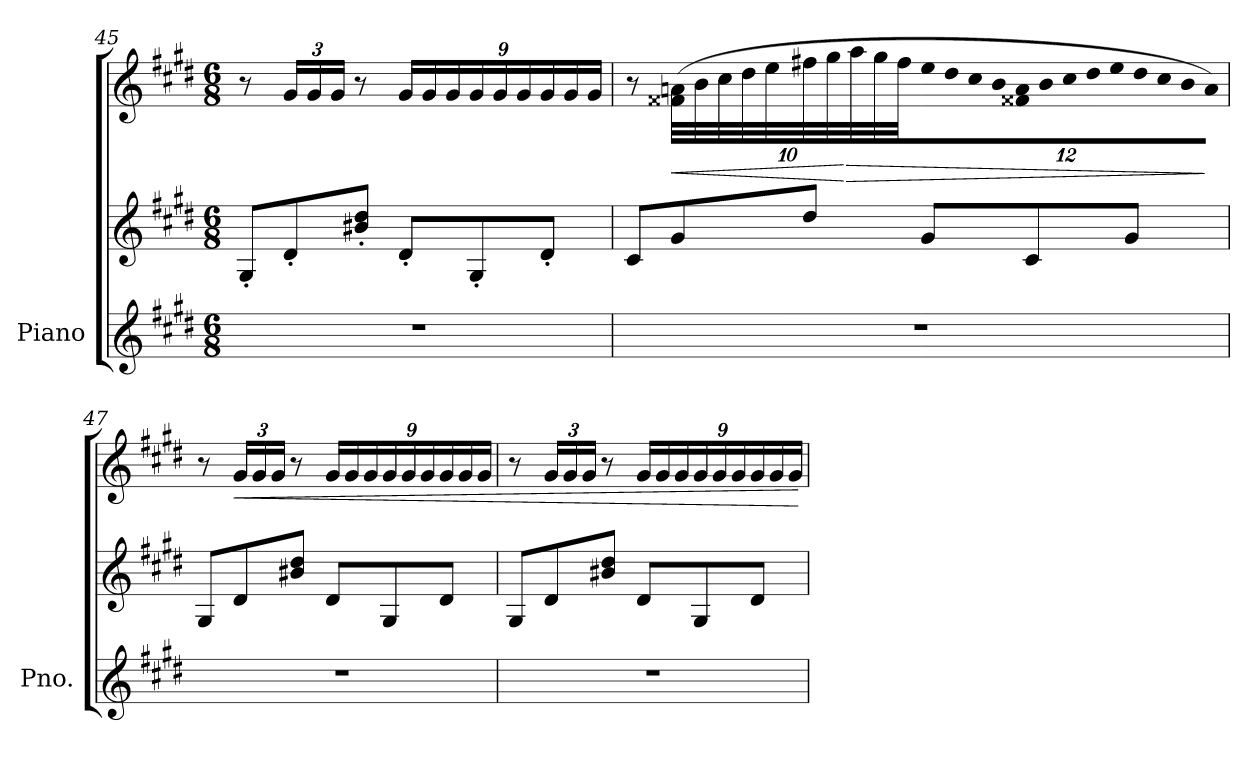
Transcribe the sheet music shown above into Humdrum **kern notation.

**kern	**kern	**kern	**dynam
*part1	*part1	*part1	*part1
*staff3	*staff2	*staff1	*staff1/2/3
*I"Piano	*	*	*
*I'Pno.	*	*	*
*clefG2	*clefG2	*clefG2	*
*k[f#c#g#d#]	*k[f#c#g#d#]	*k[f#c#g#d#]	*
*M6/8	*M6/8	*M6/8	*
=45	=45	=45	=45
2.r	8G#'/L	8r	.
*	*	*Xbrackettup	*
.	8d#'/	24g#/LL	.
.	.	24g#/	.
.	.	24g#/JJ	.
.	8b#X/' 8dd#/'J	8r	.
.	8d#'/L	24g#/LL	.
.	.	24g#/	.
.	.	24g#/	.
.	8G#'/	24g#/	.
.	.	24g#/	.
.	.	24g#/	.
.	8d#'/J	24g#/	.
.	.	24g#/	.
.	.	24g#/JJ	.
!!LO:LB:g=z
=46	=46	=46	=46
2.r	8c#/L	8r	.
!	!	!	!LO:HP:b
.	8g#/	(40f##X\ 40an\LLL	<
.	.	40b\	.
.	.	40cc#\	.
.	.	40dd#\	.
.	.	40ee\	.
.	8dd#/J	40ff#X\	.
.	.	40gg#\	.
!	!	!	!LO:HP:n=1:b
.	.	40aa\	[ >
.	.	40gg#\	.
.	.	40ff#\	.
!	!	!LO:N:vis=32	!
.	8g#/L	384%11ee\	.
!	!	!LO:N:vis=32	!
.	.	384%11dd#\	.
!	!	!LO:N:vis=32	!
.	.	384%11cc#\	.
!	!	!LO:N:vis=32	!
.	.	384%11b\	.
!	!	!LO:N:vis=32	!
.	.	384%11f##X\ 384%11a\	.
.	8c#/	.	.
!	!	!LO:N:vis=32	!
.	.	384%11b\	.
!	!	!LO:N:vis=32	!
.	.	384%11cc#\	.
!	!	!LO:N:vis=32	!
.	.	384%11dd#\	.
!	!	!LO:N:vis=32	!
.	.	384%11ee\	.
.	8g#/J	.	.
!	!	!LO:N:vis=32	!
.	.	384%11dd#\	.
!	!	!LO:N:vis=32	!
.	.	384%11cc#\	.
!	!	!LO:N:vis=32	!
.	.	384%11b\	.
!	!	!LO:N:vis=32	!
.	.	384%11a\JJJ)	]
.	.	384ryy	.
=47	=47	=47	=47
2.r	8G#/L	8r	.
!	!	!	!LO:HP:b
.	8d#/	24g#/LL	<
.	.	24g#/	.
.	.	24g#/JJ	.
.	8b#X/ 8dd#/J	8r	.
.	8d#/L	24g#/LL	.
.	.	24g#/	.
.	.	24g#/	.
.	8G#/	24g#/	.
.	.	24g#/	.
.	.	24g#/	.
.	8d#/J	24g#/	.
.	.	24g#/	.
.	.	24g#/JJ	.
=48	=48	=48	=48
2.r	8G#/L	8r	.
.	8d#/	24g#/LL	.
.	.	24g#/	.
.	.	24g#/JJ	.
.	8b#X/ 8dd#/J	8r	.
.	8d#/L	24g#/LL	.
.	.	24g#/	.
.	.	24g#/	.
.	8G#/	24g#/	.
.	.	24g#/	.
.	.	24g#/	.
.	8d#/J	24g#/	.
.	.	24g#/	.
.	.	24g#/JJ	.
.	.	.	[
=	=	=	=
*-	*-	*-	*-
